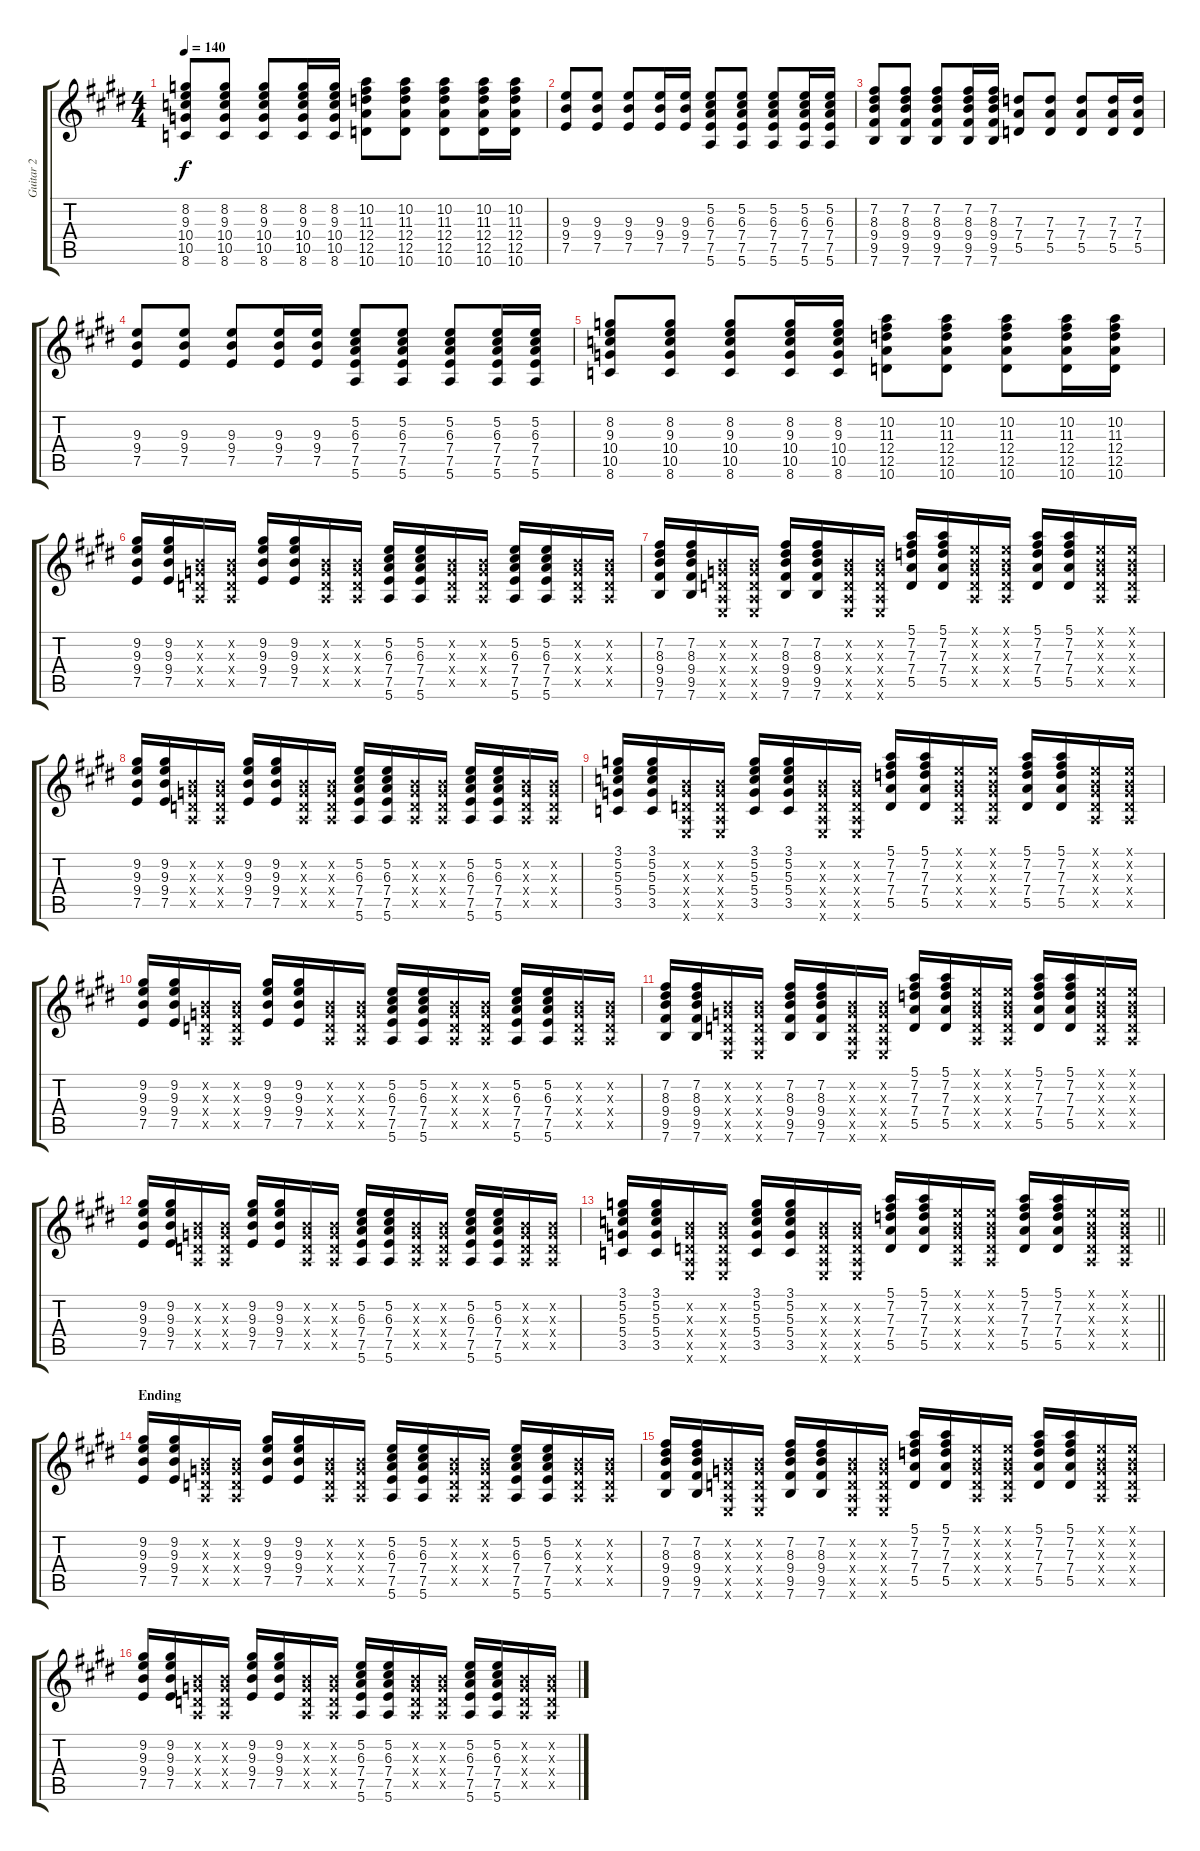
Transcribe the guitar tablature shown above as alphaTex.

\track ("Guitar 2" "Guitar 2") {instrument overdrivenguitar}
\staff {score tabs}
\tuning (E4 B3 G3 D3 A2 E2) {hide}
\ts (4 4)
\tempo 140
\clef g2
\ks e
(8.2 9.3 10.4 10.5 8.6).8{dy f} (8.2 9.3 10.4 10.5 8.6).8 (8.2 9.3 10.4 10.5 8.6).8 (8.2 9.3 10.4 10.5 8.6).16 (8.2 9.3 10.4 10.5 8.6).16 (10.2 11.3 12.4 12.5 10.6).8 (10.2 11.3 12.4 12.5 10.6).8 (10.2 11.3 12.4 12.5 10.6).8 (10.2 11.3 12.4 12.5 10.6).16 (10.2 11.3 12.4 12.5 10.6).16 |
(9.3 9.4 7.5).8 (9.3 9.4 7.5).8 (9.3 9.4 7.5).8 (9.3 9.4 7.5).16 (9.3 9.4 7.5).16 (5.2 6.3 7.4 7.5 5.6).8 (5.2 6.3 7.4 7.5 5.6).8 (5.2 6.3 7.4 7.5 5.6).8 (5.2 6.3 7.4 7.5 5.6).16 (5.2 6.3 7.4 7.5 5.6).16 |
(7.2 8.3 9.4 9.5 7.6).8 (7.2 8.3 9.4 9.5 7.6).8 (7.2 8.3 9.4 9.5 7.6).8 (7.2 8.3 9.4 9.5 7.6).16 (7.2 8.3 9.4 9.5 7.6).16 (7.3 7.4 5.5).8 (7.3 7.4 5.5).8 (7.3 7.4 5.5).8 (7.3 7.4 5.5).16 (7.3 7.4 5.5).16 |
(9.3 9.4 7.5).8 (9.3 9.4 7.5).8 (9.3 9.4 7.5).8 (9.3 9.4 7.5).16 (9.3 9.4 7.5).16 (5.2 6.3 7.4 7.5 5.6).8 (5.2 6.3 7.4 7.5 5.6).8 (5.2 6.3 7.4 7.5 5.6).8 (5.2 6.3 7.4 7.5 5.6).16 (5.2 6.3 7.4 7.5 5.6).16 |
(8.2 9.3 10.4 10.5 8.6).8 (8.2 9.3 10.4 10.5 8.6).8 (8.2 9.3 10.4 10.5 8.6).8 (8.2 9.3 10.4 10.5 8.6).16 (8.2 9.3 10.4 10.5 8.6).16 (10.2 11.3 12.4 12.5 10.6).8 (10.2 11.3 12.4 12.5 10.6).8 (10.2 11.3 12.4 12.5 10.6).8 (10.2 11.3 12.4 12.5 10.6).16 (10.2 11.3 12.4 12.5 10.6).16 |
(9.2 9.3 9.4 7.5).16 (9.2 9.3 9.4 7.5).16 (0.2{x} 0.3{x} 0.4{x} 0.5{x}).16 (0.2{x} 0.3{x} 0.4{x} 0.5{x}).16 (9.2 9.3 9.4 7.5).16 (9.2 9.3 9.4 7.5).16 (0.2{x} 0.3{x} 0.4{x} 0.5{x}).16 (0.2{x} 0.3{x} 0.4{x} 0.5{x}).16 (5.2 6.3 7.4 7.5 5.6).16 (5.2 6.3 7.4 7.5 5.6).16 (0.2{x} 0.3{x} 0.4{x} 0.5{x}).16 (0.2{x} 0.3{x} 0.4{x} 0.5{x}).16 (5.2 6.3 7.4 7.5 5.6).16 (5.2 6.3 7.4 7.5 5.6).16 (0.2{x} 0.3{x} 0.4{x} 0.5{x}).16 (0.2{x} 0.3{x} 0.4{x} 0.5{x}).16 |
(7.2 8.3 9.4 9.5 7.6).16 (7.2 8.3 9.4 9.5 7.6).16 (0.2{x} 0.3{x} 0.4{x} 0.5{x} 0.6{x}).16 (0.2{x} 0.3{x} 0.4{x} 0.5{x} 0.6{x}).16 (7.2 8.3 9.4 9.5 7.6).16 (7.2 8.3 9.4 9.5 7.6).16 (0.2{x} 0.3{x} 0.4{x} 0.5{x} 0.6{x}).16 (0.2{x} 0.3{x} 0.4{x} 0.5{x} 0.6{x}).16 (5.1 7.2 7.3 7.4 5.5).16 (5.1 7.2 7.3 7.4 5.5).16 (0.1{x} 0.2{x} 0.3{x} 0.4{x} 0.5{x}).16 (0.1{x} 0.2{x} 0.3{x} 0.4{x} 0.5{x}).16 (5.1 7.2 7.3 7.4 5.5).16 (5.1 7.2 7.3 7.4 5.5).16 (0.1{x} 0.2{x} 0.3{x} 0.4{x} 0.5{x}).16 (0.1{x} 0.2{x} 0.3{x} 0.4{x} 0.5{x}).16 |
(9.2 9.3 9.4 7.5).16 (9.2 9.3 9.4 7.5).16 (0.2{x} 0.3{x} 0.4{x} 0.5{x}).16 (0.2{x} 0.3{x} 0.4{x} 0.5{x}).16 (9.2 9.3 9.4 7.5).16 (9.2 9.3 9.4 7.5).16 (0.2{x} 0.3{x} 0.4{x} 0.5{x}).16 (0.2{x} 0.3{x} 0.4{x} 0.5{x}).16 (5.2 6.3 7.4 7.5 5.6).16 (5.2 6.3 7.4 7.5 5.6).16 (0.2{x} 0.3{x} 0.4{x} 0.5{x}).16 (0.2{x} 0.3{x} 0.4{x} 0.5{x}).16 (5.2 6.3 7.4 7.5 5.6).16 (5.2 6.3 7.4 7.5 5.6).16 (0.2{x} 0.3{x} 0.4{x} 0.5{x}).16 (0.2{x} 0.3{x} 0.4{x} 0.5{x}).16 |
(3.1 5.2 5.3 5.4 3.5).16 (3.1 5.2 5.3 5.4 3.5).16 (0.2{x} 0.3{x} 0.4{x} 0.5{x} 0.6{x}).16 (0.2{x} 0.3{x} 0.4{x} 0.5{x} 0.6{x}).16 (3.1 5.2 5.3 5.4 3.5).16 (3.1 5.2 5.3 5.4 3.5).16 (0.2{x} 0.3{x} 0.4{x} 0.5{x} 0.6{x}).16 (0.2{x} 0.3{x} 0.4{x} 0.5{x} 0.6{x}).16 (5.1 7.2 7.3 7.4 5.5).16 (5.1 7.2 7.3 7.4 5.5).16 (0.1{x} 0.2{x} 0.3{x} 0.4{x} 0.5{x}).16 (0.1{x} 0.2{x} 0.3{x} 0.4{x} 0.5{x}).16 (5.1 7.2 7.3 7.4 5.5).16 (5.1 7.2 7.3 7.4 5.5).16 (0.1{x} 0.2{x} 0.3{x} 0.4{x} 0.5{x}).16 (0.1{x} 0.2{x} 0.3{x} 0.4{x} 0.5{x}).16 |
(9.2 9.3 9.4 7.5).16 (9.2 9.3 9.4 7.5).16 (0.2{x} 0.3{x} 0.4{x} 0.5{x}).16 (0.2{x} 0.3{x} 0.4{x} 0.5{x}).16 (9.2 9.3 9.4 7.5).16 (9.2 9.3 9.4 7.5).16 (0.2{x} 0.3{x} 0.4{x} 0.5{x}).16 (0.2{x} 0.3{x} 0.4{x} 0.5{x}).16 (5.2 6.3 7.4 7.5 5.6).16 (5.2 6.3 7.4 7.5 5.6).16 (0.2{x} 0.3{x} 0.4{x} 0.5{x}).16 (0.2{x} 0.3{x} 0.4{x} 0.5{x}).16 (5.2 6.3 7.4 7.5 5.6).16 (5.2 6.3 7.4 7.5 5.6).16 (0.2{x} 0.3{x} 0.4{x} 0.5{x}).16 (0.2{x} 0.3{x} 0.4{x} 0.5{x}).16 |
(7.2 8.3 9.4 9.5 7.6).16 (7.2 8.3 9.4 9.5 7.6).16 (0.2{x} 0.3{x} 0.4{x} 0.5{x} 0.6{x}).16 (0.2{x} 0.3{x} 0.4{x} 0.5{x} 0.6{x}).16 (7.2 8.3 9.4 9.5 7.6).16 (7.2 8.3 9.4 9.5 7.6).16 (0.2{x} 0.3{x} 0.4{x} 0.5{x} 0.6{x}).16 (0.2{x} 0.3{x} 0.4{x} 0.5{x} 0.6{x}).16 (5.1 7.2 7.3 7.4 5.5).16 (5.1 7.2 7.3 7.4 5.5).16 (0.1{x} 0.2{x} 0.3{x} 0.4{x} 0.5{x}).16 (0.1{x} 0.2{x} 0.3{x} 0.4{x} 0.5{x}).16 (5.1 7.2 7.3 7.4 5.5).16 (5.1 7.2 7.3 7.4 5.5).16 (0.1{x} 0.2{x} 0.3{x} 0.4{x} 0.5{x}).16 (0.1{x} 0.2{x} 0.3{x} 0.4{x} 0.5{x}).16 |
(9.2 9.3 9.4 7.5).16 (9.2 9.3 9.4 7.5).16 (0.2{x} 0.3{x} 0.4{x} 0.5{x}).16 (0.2{x} 0.3{x} 0.4{x} 0.5{x}).16 (9.2 9.3 9.4 7.5).16 (9.2 9.3 9.4 7.5).16 (0.2{x} 0.3{x} 0.4{x} 0.5{x}).16 (0.2{x} 0.3{x} 0.4{x} 0.5{x}).16 (5.2 6.3 7.4 7.5 5.6).16 (5.2 6.3 7.4 7.5 5.6).16 (0.2{x} 0.3{x} 0.4{x} 0.5{x}).16 (0.2{x} 0.3{x} 0.4{x} 0.5{x}).16 (5.2 6.3 7.4 7.5 5.6).16 (5.2 6.3 7.4 7.5 5.6).16 (0.2{x} 0.3{x} 0.4{x} 0.5{x}).16 (0.2{x} 0.3{x} 0.4{x} 0.5{x}).16 |
\barLineRight lightlight
(3.1 5.2 5.3 5.4 3.5).16 (3.1 5.2 5.3 5.4 3.5).16 (0.2{x} 0.3{x} 0.4{x} 0.5{x} 0.6{x}).16 (0.2{x} 0.3{x} 0.4{x} 0.5{x} 0.6{x}).16 (3.1 5.2 5.3 5.4 3.5).16 (3.1 5.2 5.3 5.4 3.5).16 (0.2{x} 0.3{x} 0.4{x} 0.5{x} 0.6{x}).16 (0.2{x} 0.3{x} 0.4{x} 0.5{x} 0.6{x}).16 (5.1 7.2 7.3 7.4 5.5).16 (5.1 7.2 7.3 7.4 5.5).16 (0.1{x} 0.2{x} 0.3{x} 0.4{x} 0.5{x}).16 (0.1{x} 0.2{x} 0.3{x} 0.4{x} 0.5{x}).16 (5.1 7.2 7.3 7.4 5.5).16 (5.1 7.2 7.3 7.4 5.5).16 (0.1{x} 0.2{x} 0.3{x} 0.4{x} 0.5{x}).16 (0.1{x} 0.2{x} 0.3{x} 0.4{x} 0.5{x}).16 |
\section ("" "Ending")
(9.2 9.3 9.4 7.5).16 (9.2 9.3 9.4 7.5).16 (0.2{x} 0.3{x} 0.4{x} 0.5{x}).16 (0.2{x} 0.3{x} 0.4{x} 0.5{x}).16 (9.2 9.3 9.4 7.5).16 (9.2 9.3 9.4 7.5).16 (0.2{x} 0.3{x} 0.4{x} 0.5{x}).16 (0.2{x} 0.3{x} 0.4{x} 0.5{x}).16 (5.2 6.3 7.4 7.5 5.6).16 (5.2 6.3 7.4 7.5 5.6).16 (0.2{x} 0.3{x} 0.4{x} 0.5{x}).16 (0.2{x} 0.3{x} 0.4{x} 0.5{x}).16 (5.2 6.3 7.4 7.5 5.6).16 (5.2 6.3 7.4 7.5 5.6).16 (0.2{x} 0.3{x} 0.4{x} 0.5{x}).16 (0.2{x} 0.3{x} 0.4{x} 0.5{x}).16 |
(7.2 8.3 9.4 9.5 7.6).16 (7.2 8.3 9.4 9.5 7.6).16 (0.2{x} 0.3{x} 0.4{x} 0.5{x} 0.6{x}).16 (0.2{x} 0.3{x} 0.4{x} 0.5{x} 0.6{x}).16 (7.2 8.3 9.4 9.5 7.6).16 (7.2 8.3 9.4 9.5 7.6).16 (0.2{x} 0.3{x} 0.4{x} 0.5{x} 0.6{x}).16 (0.2{x} 0.3{x} 0.4{x} 0.5{x} 0.6{x}).16 (5.1 7.2 7.3 7.4 5.5).16 (5.1 7.2 7.3 7.4 5.5).16 (0.1{x} 0.2{x} 0.3{x} 0.4{x} 0.5{x}).16 (0.1{x} 0.2{x} 0.3{x} 0.4{x} 0.5{x}).16 (5.1 7.2 7.3 7.4 5.5).16 (5.1 7.2 7.3 7.4 5.5).16 (0.1{x} 0.2{x} 0.3{x} 0.4{x} 0.5{x}).16 (0.1{x} 0.2{x} 0.3{x} 0.4{x} 0.5{x}).16 |
(9.2 9.3 9.4 7.5).16 (9.2 9.3 9.4 7.5).16 (0.2{x} 0.3{x} 0.4{x} 0.5{x}).16 (0.2{x} 0.3{x} 0.4{x} 0.5{x}).16 (9.2 9.3 9.4 7.5).16 (9.2 9.3 9.4 7.5).16 (0.2{x} 0.3{x} 0.4{x} 0.5{x}).16 (0.2{x} 0.3{x} 0.4{x} 0.5{x}).16 (5.2 6.3 7.4 7.5 5.6).16 (5.2 6.3 7.4 7.5 5.6).16 (0.2{x} 0.3{x} 0.4{x} 0.5{x}).16 (0.2{x} 0.3{x} 0.4{x} 0.5{x}).16 (5.2 6.3 7.4 7.5 5.6).16 (5.2 6.3 7.4 7.5 5.6).16 (0.2{x} 0.3{x} 0.4{x} 0.5{x}).16 (0.2{x} 0.3{x} 0.4{x} 0.5{x}).16
